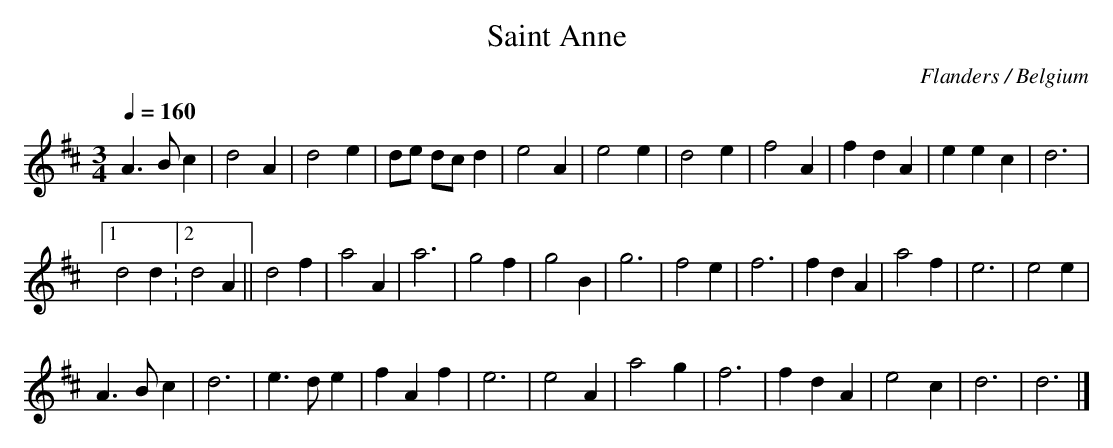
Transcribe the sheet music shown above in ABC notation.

X:1
T:Saint Anne
O:Flanders / Belgium
M:3/4
L:1/8
Q:1/4=160
K:Dmajor
A3 B c2 |d4 A2 |d4 e2 |de dc d2 |
e4 A2 |e4 e2 |d4 e2 |f4 A2 |
f2 d2 A2 |e2 e2 c2 |d6 |! [1 d4 d2 :[2 d4 A2 ||
d4 f2 |a4 A2 |a6 |g4 f2 |
g4 B2 |g6 |f4 e2 |f6 |
f2 d2 A2 |a4 f2 |e6 | e4 e2 |!
A3 B c2 |d6 |e3 d e2 |f2 A2 f2 |
e6 |e4 A2 |a4 g2 |f6 |
f2 d2 A2 |e4 c2 |d6 |d6 |]
